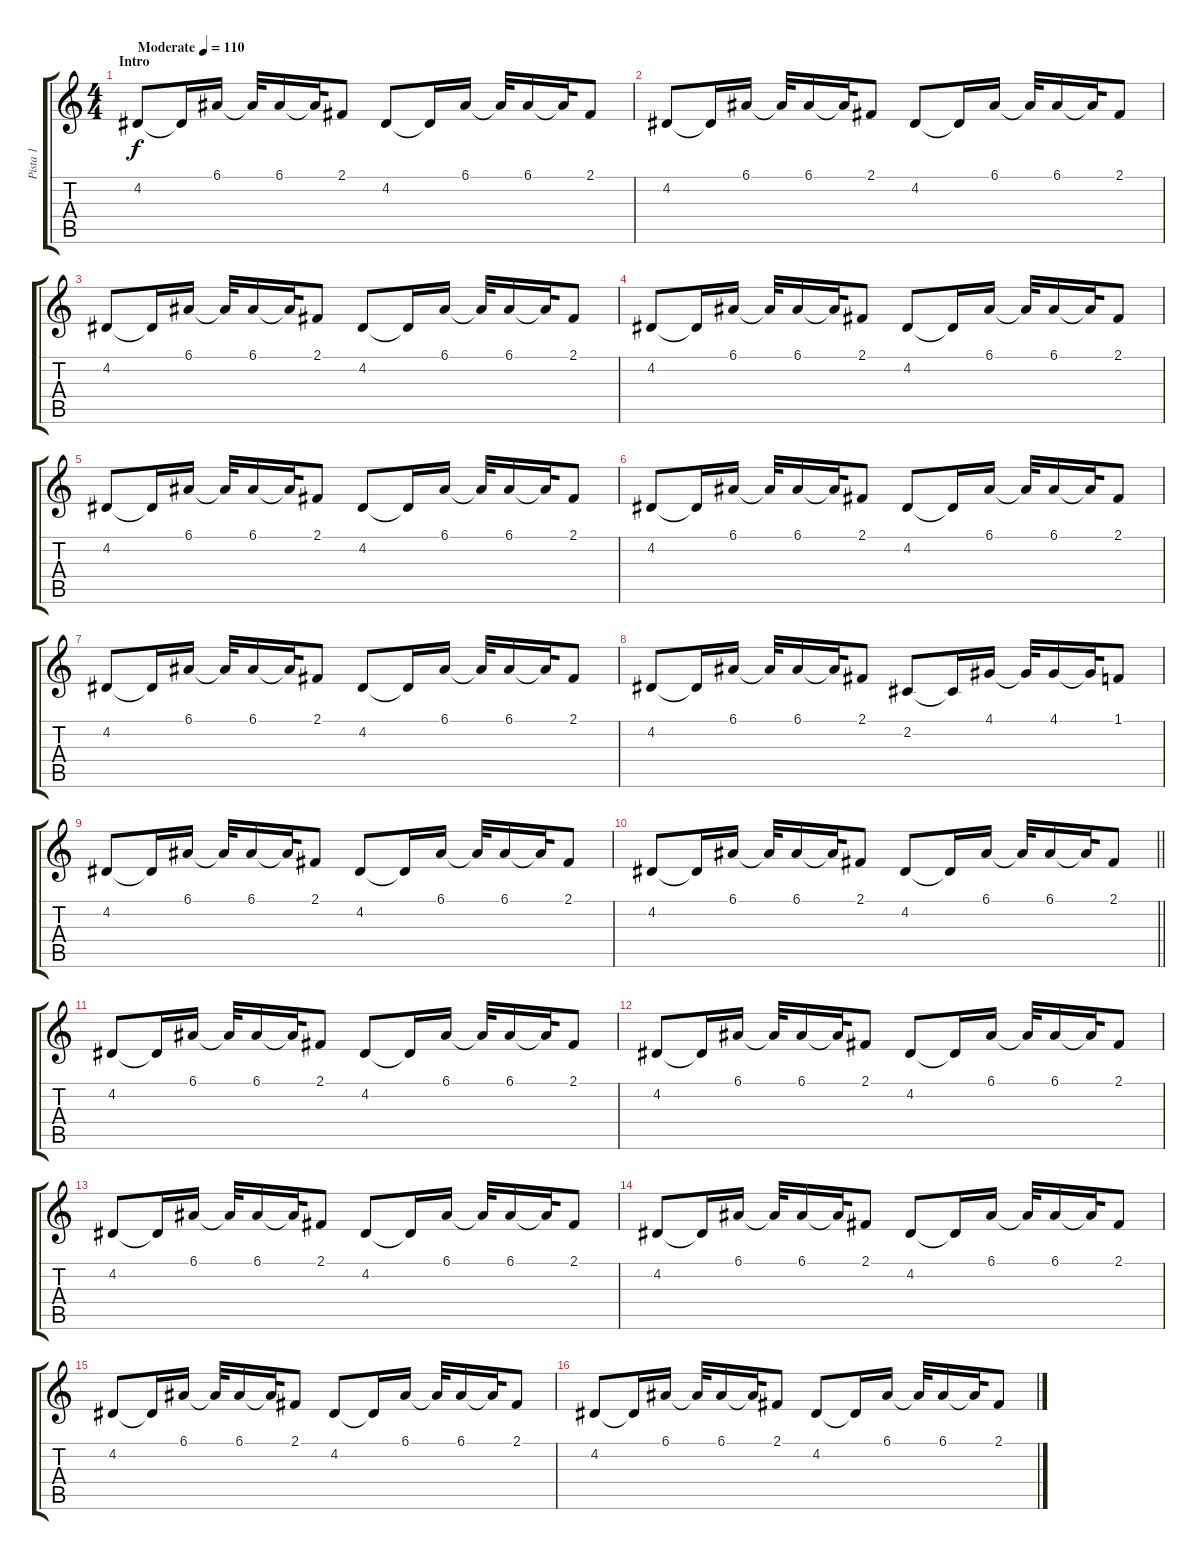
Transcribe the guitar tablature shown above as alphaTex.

\track ("Pista 1" "Pista 1") {instrument acousticgrandpiano}
\staff {score tabs}
\tuning (E4 B3 G3 D3 A2 E2) {hide}
\ts (4 4)
\section ("" "Intro")
\tempo (110 "Moderate")
\clef g2
\ks c
4.2.8{dy f instrument acousticgrandpiano} 4.2{t}.16 6.1.16 6.1{t}.32 6.1.16 6.1{t}.32 2.1.8 4.2.8 4.2{t}.16 6.1.16 6.1{t}.32 6.1.16 6.1{t}.32 2.1.8 |
4.2.8 4.2{t}.16 6.1.16 6.1{t}.32 6.1.16 6.1{t}.32 2.1.8 4.2.8 4.2{t}.16 6.1.16 6.1{t}.32 6.1.16 6.1{t}.32 2.1.8 |
4.2.8 4.2{t}.16 6.1.16 6.1{t}.32 6.1.16 6.1{t}.32 2.1.8 4.2.8 4.2{t}.16 6.1.16 6.1{t}.32 6.1.16 6.1{t}.32 2.1.8 |
4.2.8 4.2{t}.16 6.1.16 6.1{t}.32 6.1.16 6.1{t}.32 2.1.8 4.2.8 4.2{t}.16 6.1.16 6.1{t}.32 6.1.16 6.1{t}.32 2.1.8 |
4.2.8 4.2{t}.16 6.1.16 6.1{t}.32 6.1.16 6.1{t}.32 2.1.8 4.2.8 4.2{t}.16 6.1.16 6.1{t}.32 6.1.16 6.1{t}.32 2.1.8 |
4.2.8 4.2{t}.16 6.1.16 6.1{t}.32 6.1.16 6.1{t}.32 2.1.8 4.2.8 4.2{t}.16 6.1.16 6.1{t}.32 6.1.16 6.1{t}.32 2.1.8 |
4.2.8 4.2{t}.16 6.1.16 6.1{t}.32 6.1.16 6.1{t}.32 2.1.8 4.2.8 4.2{t}.16 6.1.16 6.1{t}.32 6.1.16 6.1{t}.32 2.1.8 |
4.2.8 4.2{t}.16 6.1.16 6.1{t}.32 6.1.16 6.1{t}.32 2.1.8 2.2.8 2.2{t}.16 4.1.16 4.1{t}.32 4.1.16 4.1{t}.32 1.1.8 |
4.2.8 4.2{t}.16 6.1.16 6.1{t}.32 6.1.16 6.1{t}.32 2.1.8 4.2.8 4.2{t}.16 6.1.16 6.1{t}.32 6.1.16 6.1{t}.32 2.1.8 |
\barLineRight lightlight
4.2.8 4.2{t}.16 6.1.16 6.1{t}.32 6.1.16 6.1{t}.32 2.1.8 4.2.8 4.2{t}.16 6.1.16 6.1{t}.32 6.1.16 6.1{t}.32 2.1.8 |
\section ("" "")
4.2.8 4.2{t}.16 6.1.16 6.1{t}.32 6.1.16 6.1{t}.32 2.1.8 4.2.8 4.2{t}.16 6.1.16 6.1{t}.32 6.1.16 6.1{t}.32 2.1.8 |
4.2.8 4.2{t}.16 6.1.16 6.1{t}.32 6.1.16 6.1{t}.32 2.1.8 4.2.8 4.2{t}.16 6.1.16 6.1{t}.32 6.1.16 6.1{t}.32 2.1.8 |
4.2.8 4.2{t}.16 6.1.16 6.1{t}.32 6.1.16 6.1{t}.32 2.1.8 4.2.8 4.2{t}.16 6.1.16 6.1{t}.32 6.1.16 6.1{t}.32 2.1.8 |
4.2.8 4.2{t}.16 6.1.16 6.1{t}.32 6.1.16 6.1{t}.32 2.1.8 4.2.8 4.2{t}.16 6.1.16 6.1{t}.32 6.1.16 6.1{t}.32 2.1.8 |
4.2.8 4.2{t}.16 6.1.16 6.1{t}.32 6.1.16 6.1{t}.32 2.1.8 4.2.8 4.2{t}.16 6.1.16 6.1{t}.32 6.1.16 6.1{t}.32 2.1.8 |
4.2.8 4.2{t}.16 6.1.16 6.1{t}.32 6.1.16 6.1{t}.32 2.1.8 4.2.8 4.2{t}.16 6.1.16 6.1{t}.32 6.1.16 6.1{t}.32 2.1.8
